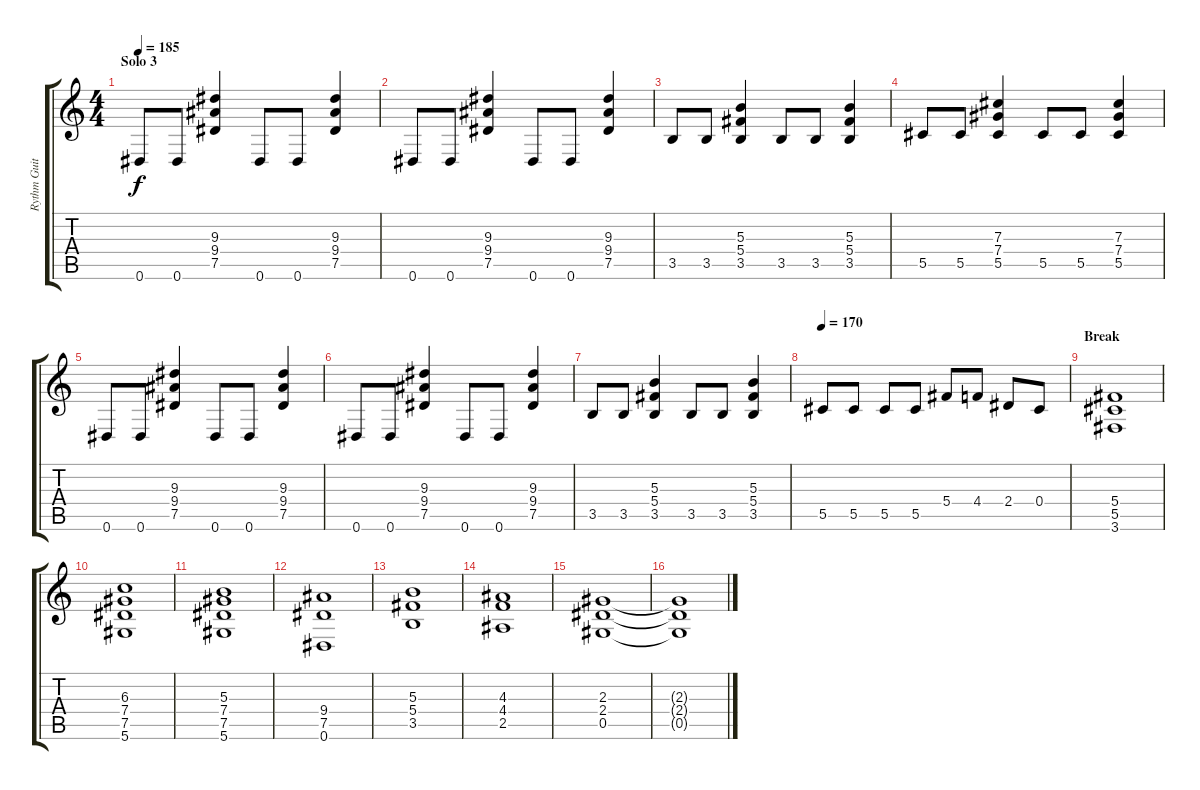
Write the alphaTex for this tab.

\track ("Rythm Guitar 2 - Henjo Richter" "Rythm Guit") {instrument overdrivenguitar}
\staff {score tabs}
\tuning (Eb4 Bb3 Gb3 Db3 Ab2 Eb2) {hide}
\ts (4 4)
\section ("" "Solo 3")
\tempo 185
\clef g2
\ks c
0.6.8{dy f} 0.6.8 (9.3 9.4 7.5).4 0.6.8 0.6.8 (9.3 9.4 7.5).4 |
0.6.8 0.6.8 (9.3 9.4 7.5).4 0.6.8 0.6.8 (9.3 9.4 7.5).4 |
3.5.8 3.5.8 (5.3 5.4 3.5).4 3.5.8 3.5.8 (5.3 5.4 3.5).4 |
5.5.8 5.5.8 (7.3 7.4 5.5).4 5.5.8 5.5.8 (7.3 7.4 5.5).4 |
0.6.8 0.6.8 (9.3 9.4 7.5).4 0.6.8 0.6.8 (9.3 9.4 7.5).4 |
0.6.8 0.6.8 (9.3 9.4 7.5).4 0.6.8 0.6.8 (9.3 9.4 7.5).4 |
3.5.8 3.5.8 (5.3 5.4 3.5).4 3.5.8 3.5.8 (5.3 5.4 3.5).4 |
\tempo 170
5.5.8 5.5.8 5.5.8 5.5.8 5.4.8 4.4.8 2.4.8 0.4.8 |
\section ("" "Break")
(5.4 5.5 3.6).1 |
(6.3 7.4 7.5 5.6).1 |
(5.3 7.4 7.5 5.6).1 |
(9.4 7.5 0.6).1 |
(5.3 5.4 3.5).1 |
(4.3 4.4 2.5).1 |
(2.3 2.4 0.5).1 |
(2.3{t} 2.4{t} 0.5{t}).1
